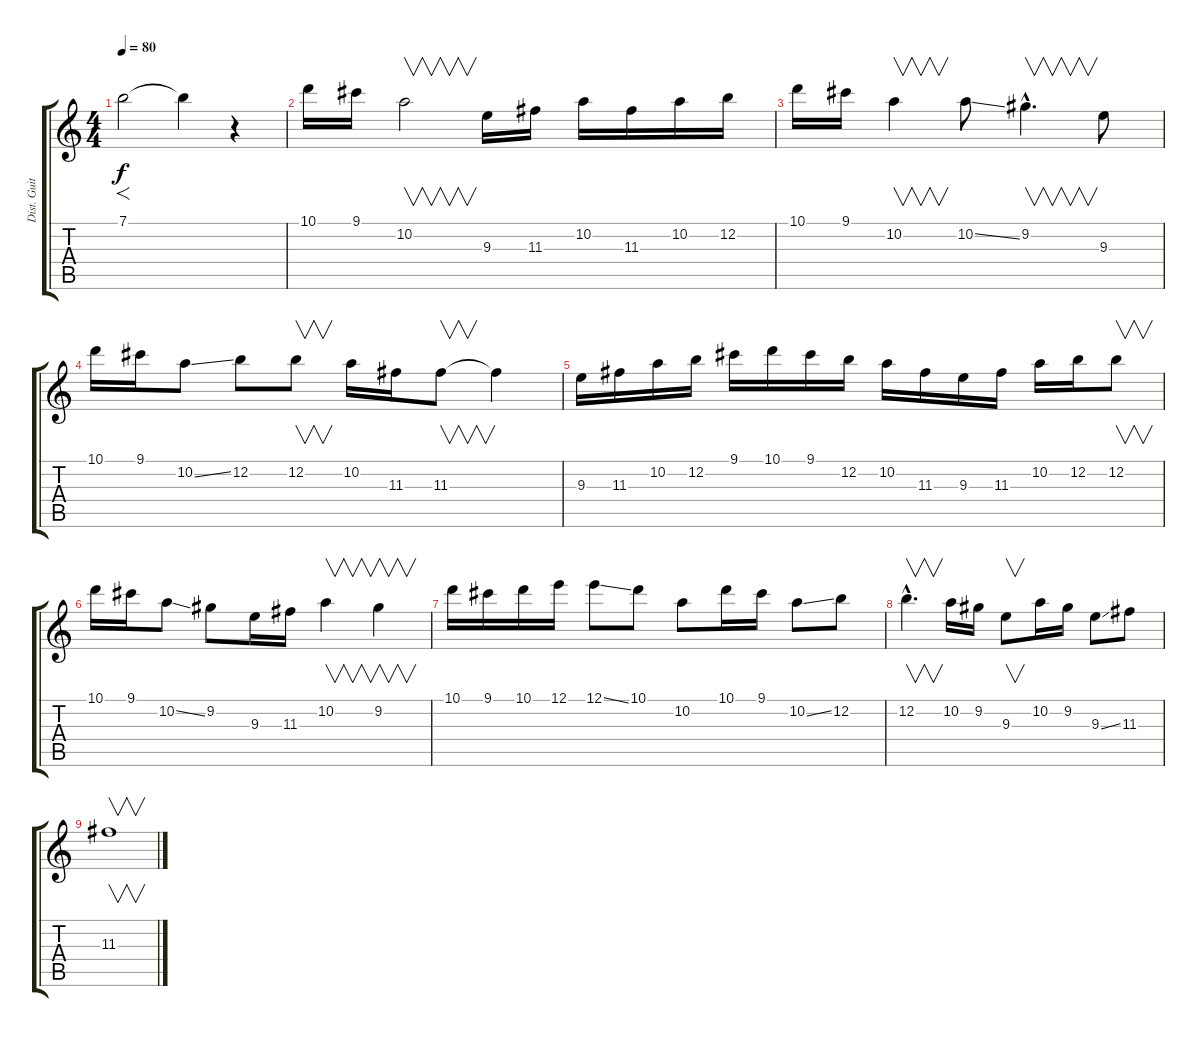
\track ("Dist. Guitar Lead" "Dist. Guit") {instrument distortionguitar}
\staff {score tabs}
\tuning (E4 B3 G3 D3 A2 E2) {hide}
\ts (4 4)
\tempo 80
\clef g2
\ks c
7.1.2{f dy f} 7.1{t}.4 r.4 |
10.1.16 9.1.16 10.2.2{v} 9.3.16 11.3.16 10.2.16 11.3.16 10.2.16 12.2.16 |
10.1.16 9.1.16 10.2.4{v} 10.2{ss}.8 9.2{hac}.4{v d} 9.3.8 |
10.1.16 9.1.16 10.2{ss}.8 12.2.8 12.2.8{v} 10.2.16 11.3.16 11.3.8{v} 11.3{t}.4 |
9.3.16 11.3.16 10.2.16 12.2.16 9.1.16 10.1.16 9.1.16 12.2.16 10.2.16 11.3.16 9.3.16 11.3.16 10.2.16 12.2.16 12.2.8{v} |
10.1.16 9.1.16 10.2{ss}.8 9.2.8 9.3.16 11.3.16 10.2.4{v} 9.2.4{v} |
10.1.16 9.1.16 10.1.16 12.1.16 12.1{ss}.8 10.1.8 10.2.8 10.1.16 9.1.16 10.2{ss}.8 12.2.8 |
12.2{hac}.4{v d} 10.2.16 9.2.16 9.3.8{v} 10.2.16 9.2.16 9.3{ss}.8 11.3.8 |
11.3.1{v}
